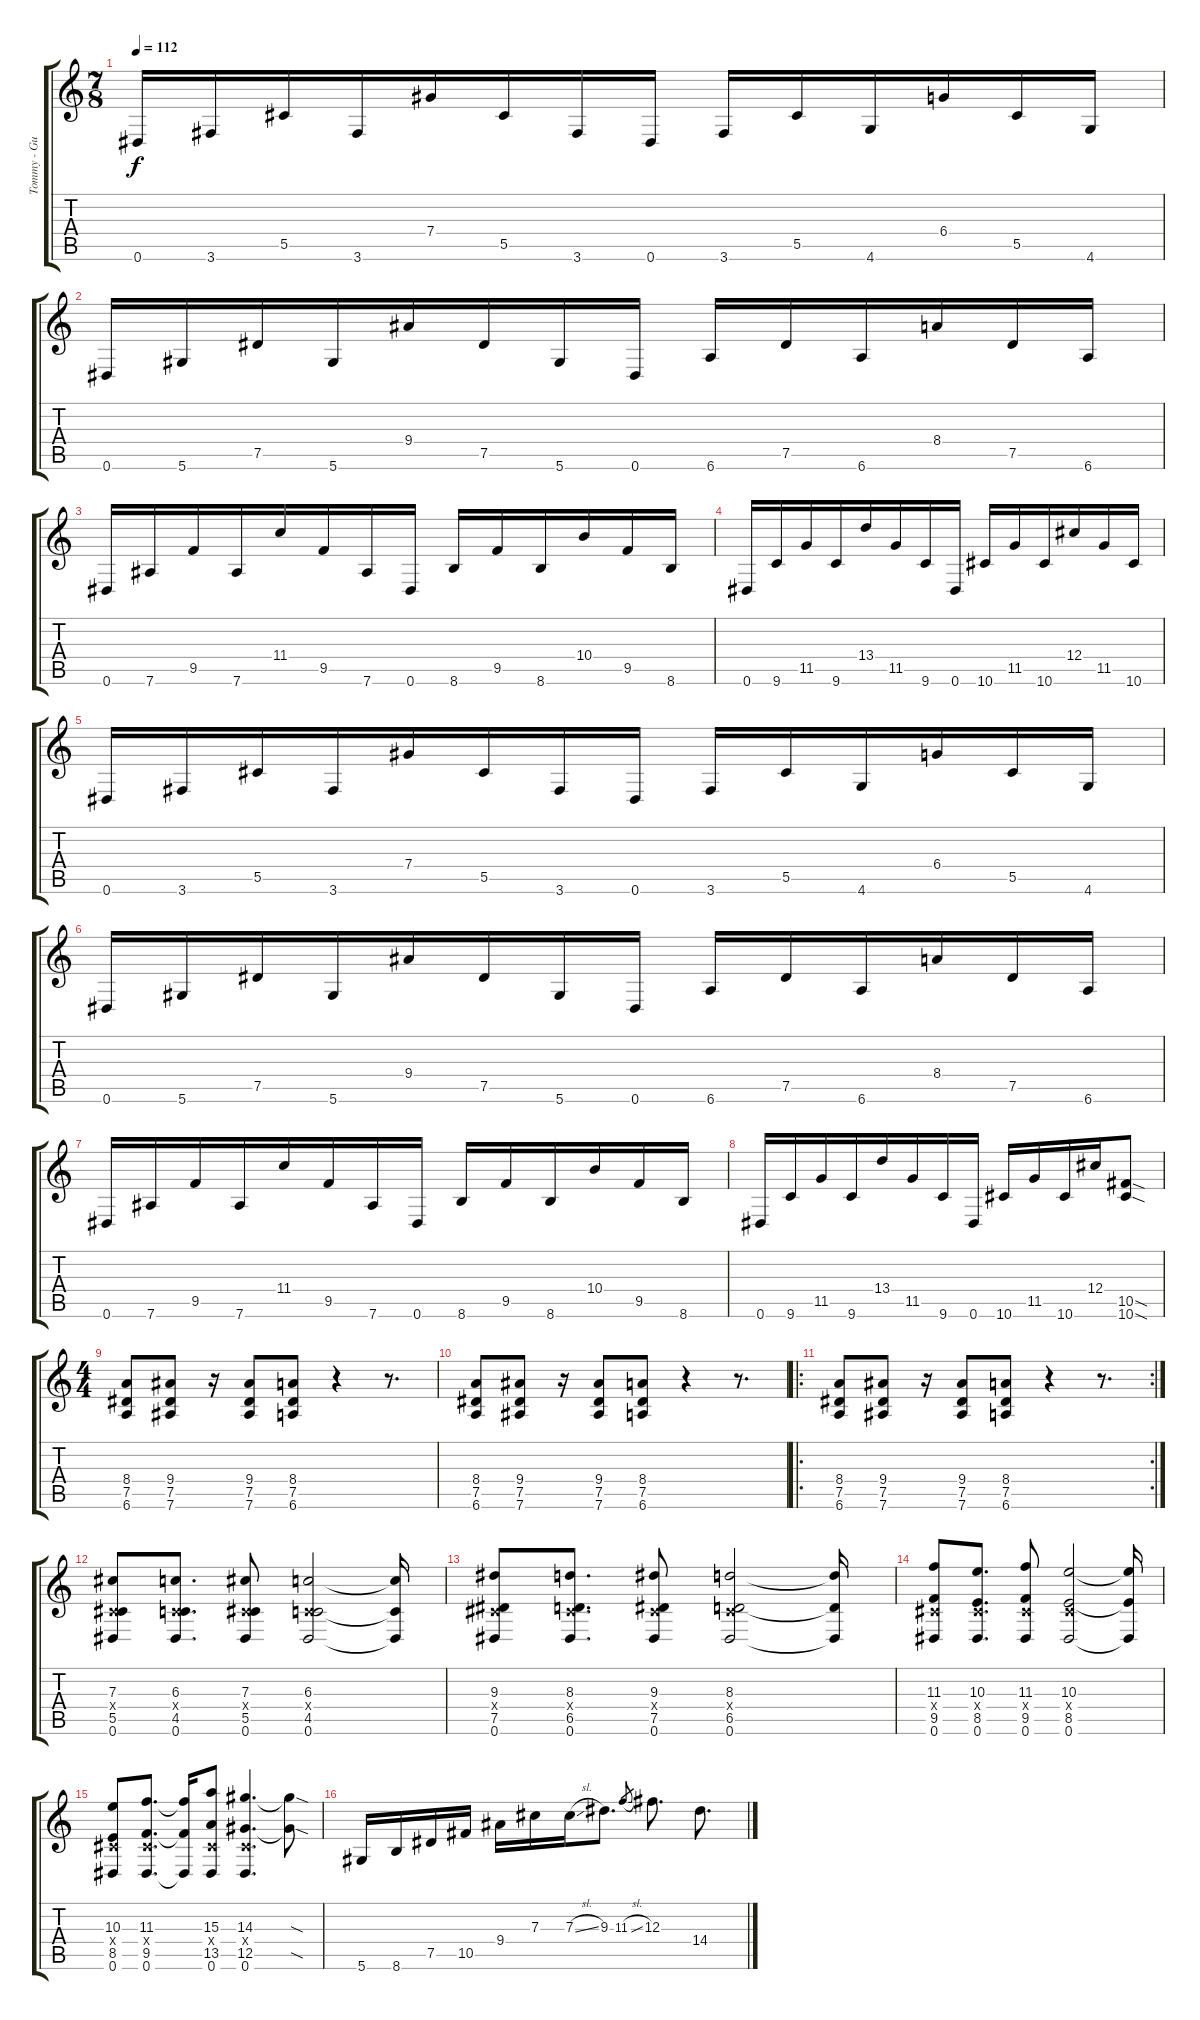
\track ("Tommy - Guitar" "Tommy - Gu") {instrument distortionguitar}
\staff {score tabs}
\tuning (Eb4 Bb3 Gb3 Db3 Ab2 Eb2) {hide}
\ts (7 8)
\tempo 112
\clef g2
\ks c
0.6.16{dy f} 3.6.16 5.5.16 3.6.16 7.4.16 5.5.16 3.6.16 0.6.16 3.6.16 5.5.16 4.6.16 6.4.16 5.5.16 4.6.16 |
0.6.16 5.6.16 7.5.16 5.6.16 9.4.16 7.5.16 5.6.16 0.6.16 6.6.16 7.5.16 6.6.16 8.4.16 7.5.16 6.6.16 |
0.6.16 7.6.16 9.5.16 7.6.16 11.4.16 9.5.16 7.6.16 0.6.16 8.6.16 9.5.16 8.6.16 10.4.16 9.5.16 8.6.16 |
0.6.16 9.6.16 11.5.16 9.6.16 13.4.16 11.5.16 9.6.16 0.6.16 10.6.16 11.5.16 10.6.16 12.4.16 11.5.16 10.6.16 |
0.6.16 3.6.16 5.5.16 3.6.16 7.4.16 5.5.16 3.6.16 0.6.16 3.6.16 5.5.16 4.6.16 6.4.16 5.5.16 4.6.16 |
0.6.16 5.6.16 7.5.16 5.6.16 9.4.16 7.5.16 5.6.16 0.6.16 6.6.16 7.5.16 6.6.16 8.4.16 7.5.16 6.6.16 |
0.6.16 7.6.16 9.5.16 7.6.16 11.4.16 9.5.16 7.6.16 0.6.16 8.6.16 9.5.16 8.6.16 10.4.16 9.5.16 8.6.16 |
0.6.16 9.6.16 11.5.16 9.6.16 13.4.16 11.5.16 9.6.16 0.6.16 10.6.16 11.5.16 10.6.16 12.4.16 (10.5{sod} 10.6{sod}).8 |
\ts (4 4)
(8.4 7.5 6.6).8 (9.4 7.5 7.6).8 r.16 (9.4 7.5 7.6).8 (8.4 7.5 6.6).8 r.4 r.8{d} |
(8.4 7.5 6.6).8 (9.4 7.5 7.6).8 r.16 (9.4 7.5 7.6).8 (8.4 7.5 6.6).8 r.4 r.8{d} |
\ro
\rc 2
(8.4 7.5 6.6).8 (9.4 7.5 7.6).8 r.16 (9.4 7.5 7.6).8 (8.4 7.5 6.6).8 r.4 r.8{d} |
(7.3 0.4{x} 5.5 0.6).8 (6.3 0.4{x} 4.5 0.6).8{d} (7.3 0.4{x} 5.5 0.6).8 (6.3 0.4{x} 4.5 0.6).2 (6.3{t} 4.5{t} 0.6{t}).16 |
(9.3 0.4{x} 7.5 0.6).8 (8.3 0.4{x} 6.5 0.6).8{d} (9.3 0.4{x} 7.5 0.6).8 (8.3 0.4{x} 6.5 0.6).2 (8.3{t} 6.5{t} 0.6{t}).16 |
(11.3 0.4{x} 9.5 0.6).8 (10.3 0.4{x} 8.5 0.6).8{d} (11.3 0.4{x} 9.5 0.6).8 (10.3 0.4{x} 8.5 0.6).2 (10.3{t} 8.5{t} 0.6{t}).16 |
(10.3 0.4{x} 8.5 0.6).8 (11.3 0.4{x} 9.5 0.6).8{d} (11.3{t} 9.5{t} 0.6{t}).16 (15.3 0.4{x} 13.5 0.6).8 (14.3 0.4{x} 12.5 0.6).4{d} (14.3{sod t} 12.5{sod t}).8 |
5.6.16 8.6.16 7.5.16 10.5.16 9.4.16 7.3.16 7.3{sl}.16 9.3.8{d} 11.3{sl}.8{gr} 12.3.8{d} 14.4.8{d}
